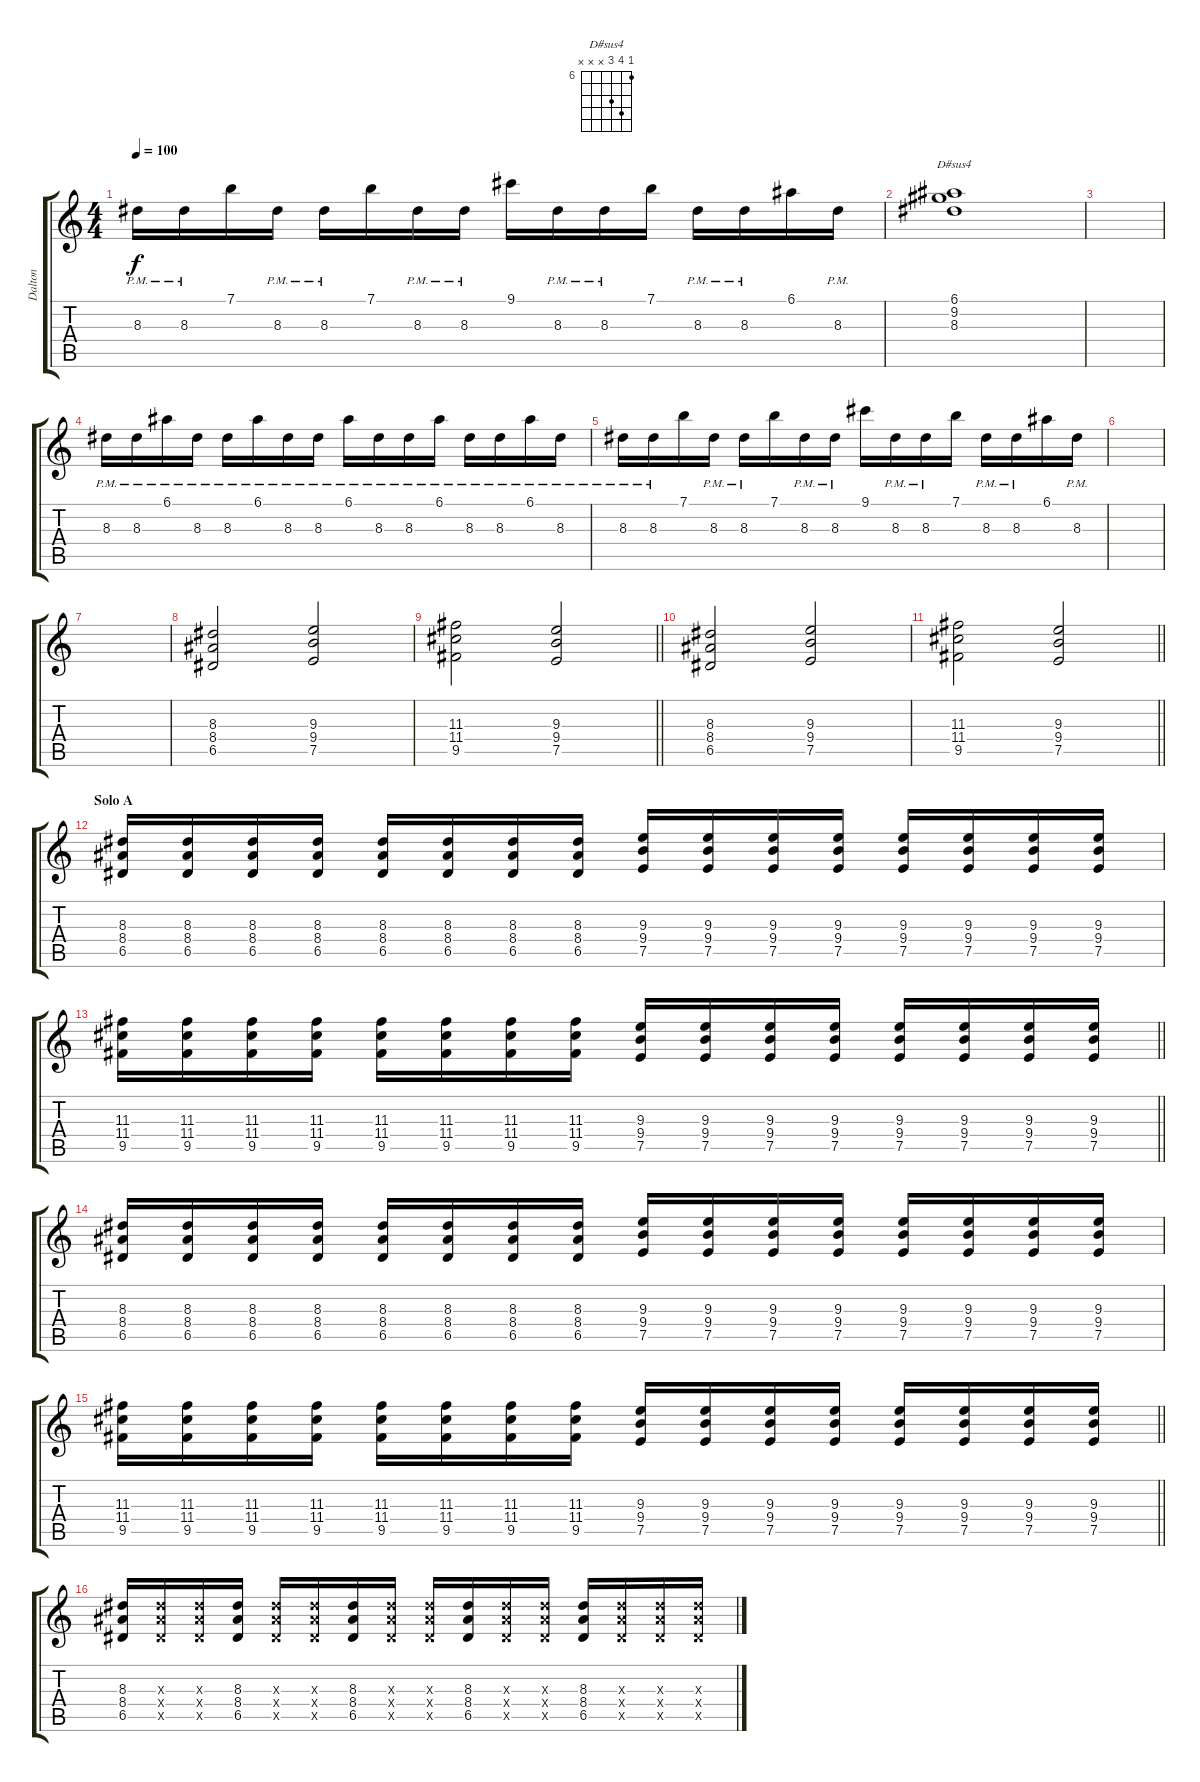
\track ("Dalton" "Dalton") {instrument acousticguitarsteel}
\staff {score tabs}
\tuning (E4 B3 G3 D3 A2 E2) {hide}
\chord ("D#sus4" 6 9 8 x x x) {firstfret 6}
\ts (4 4)
\tempo 100
\clef g2
\ks c
8.3{pm}.16{dy f} 8.3{pm}.16 7.1.16 8.3{pm}.16 8.3{pm}.16 7.1.16 8.3{pm}.16 8.3{pm}.16 9.1.16 8.3{pm}.16 8.3{pm}.16 7.1.16 8.3{pm}.16 8.3{pm}.16 6.1.16 8.3{pm}.16 |
(6.1 9.2 8.3).1{ch "D#sus4"} |
|
8.3{pm}.16 8.3{pm}.16 6.1{pm}.16 8.3{pm}.16 8.3{pm}.16 6.1{pm}.16 8.3{pm}.16 8.3{pm}.16 6.1{pm}.16 8.3{pm}.16 8.3{pm}.16 6.1{pm}.16 8.3{pm}.16 8.3{pm}.16 6.1{pm}.16 8.3{pm}.16 |
8.3{pm}.16 8.3{pm}.16 7.1.16 8.3{pm}.16 8.3{pm}.16 7.1.16 8.3{pm}.16 8.3{pm}.16 9.1.16 8.3{pm}.16 8.3{pm}.16 7.1.16 8.3{pm}.16 8.3{pm}.16 6.1.16 8.3{pm}.16 |
|
|
(8.3 8.4 6.5).2 (9.3 9.4 7.5).2 |
\barLineRight lightlight
(11.3 11.4 9.5).2 (9.3 9.4 7.5).2 |
(8.3 8.4 6.5).2 (9.3 9.4 7.5).2 |
\barLineRight lightlight
(11.3 11.4 9.5).2 (9.3 9.4 7.5).2 |
\section ("" "Solo A")
(8.3 8.4 6.5).16 (8.3 8.4 6.5).16 (8.3 8.4 6.5).16 (8.3 8.4 6.5).16 (8.3 8.4 6.5).16 (8.3 8.4 6.5).16 (8.3 8.4 6.5).16 (8.3 8.4 6.5).16 (9.3 9.4 7.5).16 (9.3 9.4 7.5).16 (9.3 9.4 7.5).16 (9.3 9.4 7.5).16 (9.3 9.4 7.5).16 (9.3 9.4 7.5).16 (9.3 9.4 7.5).16 (9.3 9.4 7.5).16 |
\barLineRight lightlight
(11.3 11.4 9.5).16 (11.3 11.4 9.5).16 (11.3 11.4 9.5).16 (11.3 11.4 9.5).16 (11.3 11.4 9.5).16 (11.3 11.4 9.5).16 (11.3 11.4 9.5).16 (11.3 11.4 9.5).16 (9.3 9.4 7.5).16 (9.3 9.4 7.5).16 (9.3 9.4 7.5).16 (9.3 9.4 7.5).16 (9.3 9.4 7.5).16 (9.3 9.4 7.5).16 (9.3 9.4 7.5).16 (9.3 9.4 7.5).16 |
(8.3 8.4 6.5).16 (8.3 8.4 6.5).16 (8.3 8.4 6.5).16 (8.3 8.4 6.5).16 (8.3 8.4 6.5).16 (8.3 8.4 6.5).16 (8.3 8.4 6.5).16 (8.3 8.4 6.5).16 (9.3 9.4 7.5).16 (9.3 9.4 7.5).16 (9.3 9.4 7.5).16 (9.3 9.4 7.5).16 (9.3 9.4 7.5).16 (9.3 9.4 7.5).16 (9.3 9.4 7.5).16 (9.3 9.4 7.5).16 |
\barLineRight lightlight
(11.3 11.4 9.5).16 (11.3 11.4 9.5).16 (11.3 11.4 9.5).16 (11.3 11.4 9.5).16 (11.3 11.4 9.5).16 (11.3 11.4 9.5).16 (11.3 11.4 9.5).16 (11.3 11.4 9.5).16 (9.3 9.4 7.5).16 (9.3 9.4 7.5).16 (9.3 9.4 7.5).16 (9.3 9.4 7.5).16 (9.3 9.4 7.5).16 (9.3 9.4 7.5).16 (9.3 9.4 7.5).16 (9.3 9.4 7.5).16 |
(8.3 8.4 6.5).16{volume 10} (8.3{x} 8.4{x} 6.5{x}).16 (8.3{x} 8.4{x} 6.5{x}).16 (8.3 8.4 6.5).16 (8.3{x} 8.4{x} 6.5{x}).16 (8.3{x} 8.4{x} 6.5{x}).16 (8.3 8.4 6.5).16 (8.3{x} 8.4{x} 6.5{x}).16 (8.3{x} 8.4{x} 6.5{x}).16 (8.3 8.4 6.5).16 (8.3{x} 8.4{x} 6.5{x}).16 (8.3{x} 8.4{x} 6.5{x}).16 (8.3 8.4 6.5).16 (8.3{x} 8.4{x} 6.5{x}).16 (8.3{x} 8.4{x} 6.5{x}).16 (8.3{x} 8.4{x} 6.5{x}).16
